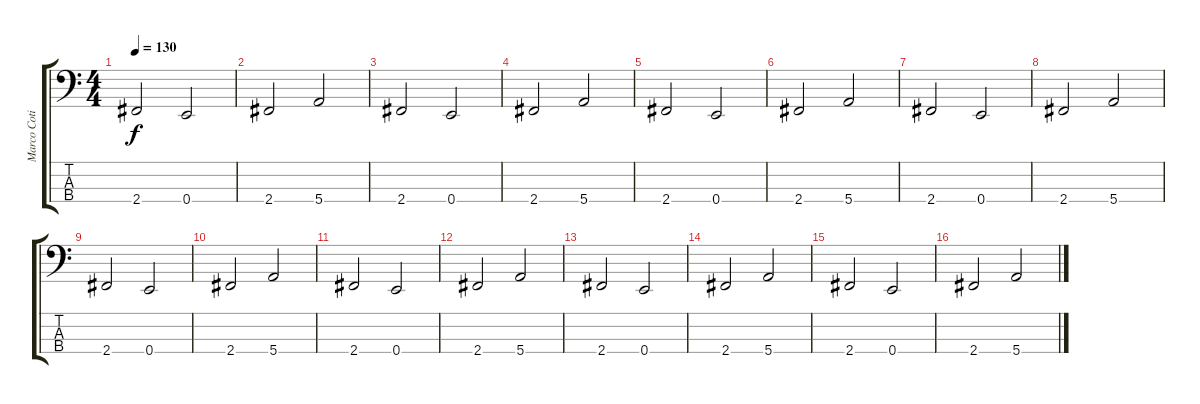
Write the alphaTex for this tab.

\track ("Marco Coti Zelati (Bass Guitar)" "Marco Coti") {instrument electricbassfinger}
\staff {score tabs}
\tuning (G2 D2 A1 E1) {hide}
\ts (4 4)
\tempo 130
\clef f4
\ks c
2.4.2{dy f} 0.4.2 |
2.4.2 5.4.2 |
2.4.2 0.4.2 |
2.4.2 5.4.2 |
2.4.2 0.4.2 |
2.4.2 5.4.2 |
2.4.2 0.4.2 |
2.4.2 5.4.2 |
2.4.2 0.4.2 |
2.4.2 5.4.2 |
2.4.2 0.4.2 |
2.4.2 5.4.2 |
2.4.2 0.4.2 |
2.4.2 5.4.2 |
2.4.2 0.4.2 |
2.4.2 5.4.2
